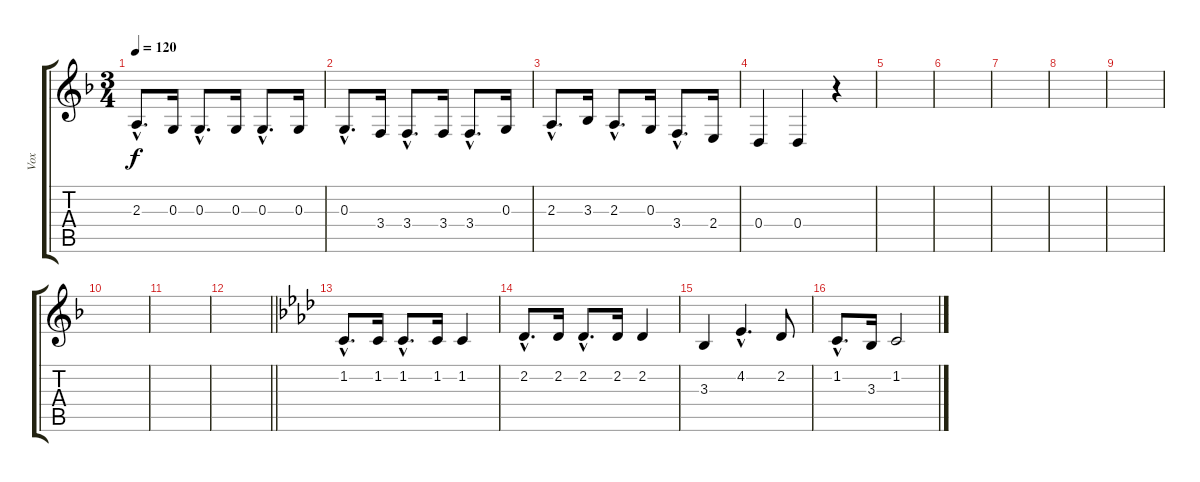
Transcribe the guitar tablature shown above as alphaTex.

\track ("Vox" "Vox") {instrument frenchhorn}
\staff {score tabs}
\tuning (E4 B3 G3 D3 A2 E2) {hide}
\ts (3 4)
\tempo 120
\clef g2
\ks f
2.3{hac}.8{d dy f} 0.3.16 0.3{hac}.8{d} 0.3.16 0.3{hac}.8{d} 0.3.16 |
0.3{hac}.8{d} 3.4.16 3.4{hac}.8{d} 3.4.16 3.4{hac}.8{d} 0.3.16 |
2.3{hac}.8{d} 3.3.16 2.3{hac}.8{d} 0.3.16 3.4{hac}.8{d} 2.4.16 |
0.4.4 0.4.4 r.4 |
|
|
|
|
|
|
|
\barLineRight lightlight
|
\ks ab
1.2{hac}.8{d volume 16} 1.2.16 1.2{hac}.8{d} 1.2.16 1.2.4 |
2.2{hac}.8{d} 2.2.16 2.2{hac}.8{d} 2.2.16 2.2.4 |
3.3.4 4.2{hac}.4{d} 2.2.8 |
1.2{hac}.8{d} 3.3.16 1.2.2
